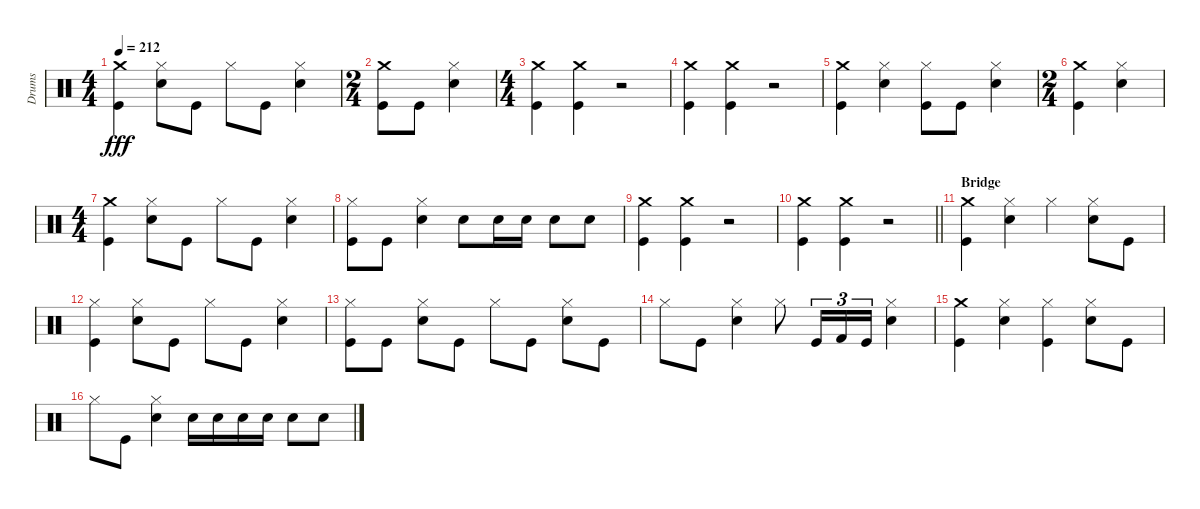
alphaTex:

\track ("Drums" "Drums") {instrument percussion}
\staff {score}
\articulation defaults
\ts (4 4)
\tempo 212
\clef neutral
\ks c
("Kick (hit)" "Crash medium (hit)").4{dy fff} ("Snare (hit) 2" "Hi-Hat (closed)").8 "Kick (hit)".8 "Hi-Hat (closed)".8 "Kick (hit)".8 ("Hi-Hat (closed)" "Snare (hit) 2").4 |
\ts (2 4)
("Kick (hit)" "Crash medium (hit)").8 "Kick (hit)".8 ("Snare (hit) 2" "Hi-Hat (closed)").4 |
\ts (4 4)
("Kick (hit)" "Crash medium (hit)").4 ("Kick (hit)" "Crash medium (hit)").4 r.2 |
("Kick (hit)" "Crash medium (hit)").4 ("Crash medium (hit)" "Kick (hit)").4 r.2 |
("Kick (hit)" "Crash medium (hit)").4 ("Snare (hit) 2" "Hi-Hat (closed)").4 ("Kick (hit)" "Hi-Hat (closed)").8 "Kick (hit)".8 ("Snare (hit) 2" "Hi-Hat (closed)").4 |
\ts (2 4)
("Crash medium (hit)" "Kick (hit)").4 ("Snare (hit) 2" "Hi-Hat (closed)").4 |
\ts (4 4)
("Kick (hit)" "Crash medium (hit)").4 ("Snare (hit) 2" "Hi-Hat (closed)").8 "Kick (hit)".8 "Hi-Hat (closed)".8 "Kick (hit)".8 ("Snare (hit) 2" "Hi-Hat (closed)").4 |
("Hi-Hat (closed)" "Kick (hit)").8 "Kick (hit)".8 ("Hi-Hat (closed)" "Snare (hit) 2").4 "Snare (hit) 2".8 "Snare (hit) 2".16 "Snare (hit) 2".16 "Snare (hit) 2".8 "Snare (hit) 2".8 |
("Kick (hit)" "Crash medium (hit)").4 ("Kick (hit)" "Crash medium (hit)").4 r.2 |
\barLineRight lightlight
("Crash medium (hit)" "Kick (hit)").4 ("Kick (hit)" "Crash medium (hit)").4 r.2 |
\section ("" "Bridge")
("Kick (hit)" "Crash medium (hit)").4 ("Snare (hit) 2" "Hi-Hat (closed)").4 "Hi-Hat (closed)".4 ("Snare (hit) 2" "Hi-Hat (closed)").8 "Kick (hit)".8 |
("Hi-Hat (closed)" "Kick (hit)").4 ("Hi-Hat (closed)" "Snare (hit) 2").8 "Kick (hit)".8 "Hi-Hat (closed)".8 "Kick (hit)".8 ("Snare (hit) 2" "Hi-Hat (closed)").4 |
("Hi-Hat (closed)" "Kick (hit)").8 "Kick (hit)".8 ("Snare (hit) 2" "Hi-Hat (closed)").8 "Kick (hit)".8 "Hi-Hat (closed)".8 "Kick (hit)".8 ("Snare (hit) 2" "Hi-Hat (closed)").8 "Kick (hit)".8 |
"Hi-Hat (closed)".8 "Kick (hit)".8 ("Snare (hit) 2" "Hi-Hat (closed)").4 "Hi-Hat (closed)".8 "Kick (hit)".16{tu (3 2)} "Kick (hit) 2".16{tu (3 2)} "Kick (hit)".16{tu (3 2)} ("Snare (hit) 2" "Hi-Hat (closed)").4 |
("Kick (hit)" "Crash medium (hit)").4 ("Hi-Hat (closed)" "Snare (hit) 2").4 ("Kick (hit)" "Hi-Hat (closed)").4 ("Snare (hit) 2" "Hi-Hat (closed)").8 "Kick (hit)".8 |
"Hi-Hat (closed)".8 "Kick (hit)".8 ("Snare (hit) 2" "Hi-Hat (closed)").4 "Snare (hit) 2".16 "Snare (hit) 2".16 "Snare (hit) 2".16 "Snare (hit) 2".16 "Snare (hit) 2".8 "Snare (hit) 2".8
